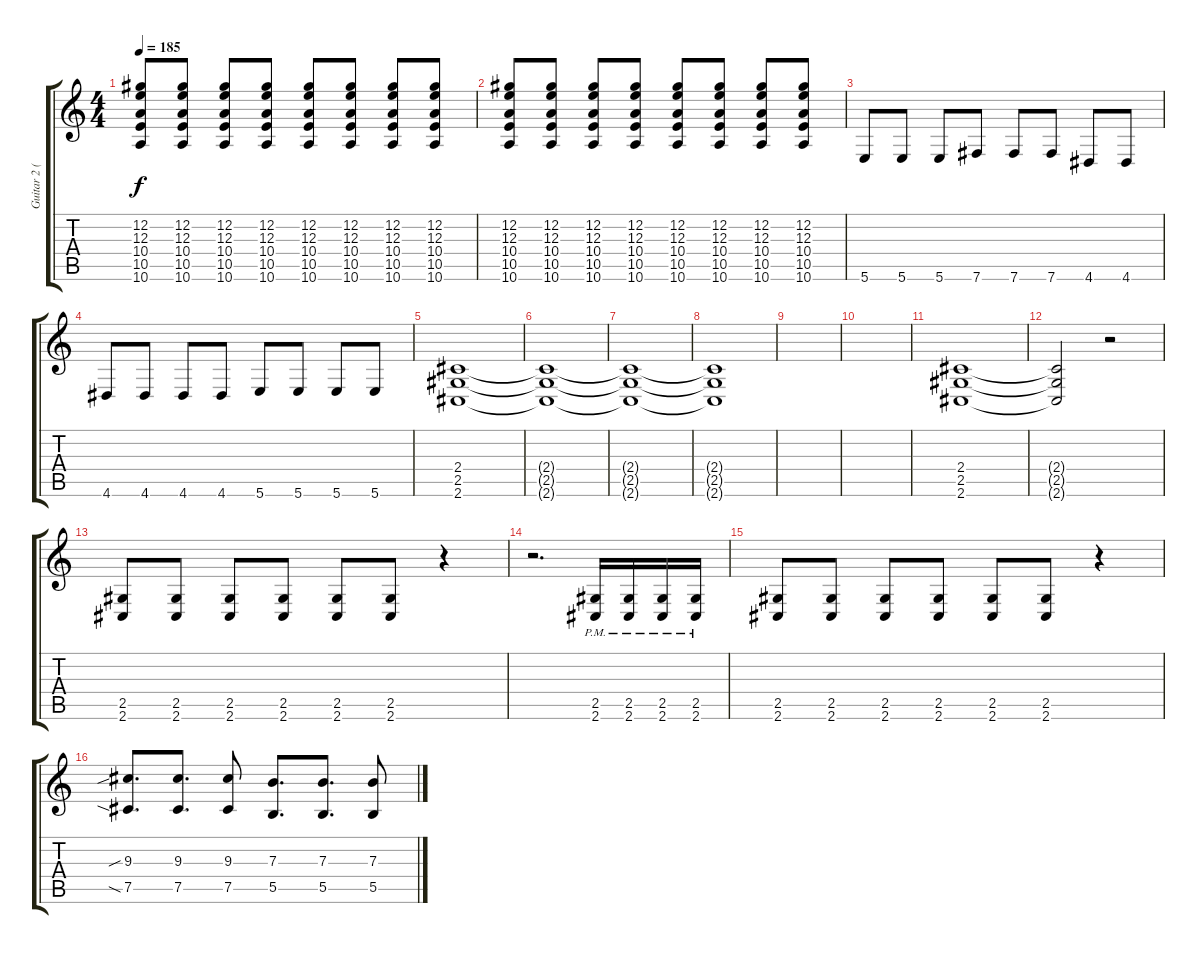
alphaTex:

\track ("Guitar 2 (Mike)" "Guitar 2 (") {instrument distortionguitar}
\staff {score tabs}
\tuning (Db4 Ab3 E3 B2 Gb2 B1) {hide}
\ts (4 4)
\tempo 185
\clef g2
\ks c
(12.2 12.3 10.4 10.5 10.6).8{dy f} (12.2 12.3 10.4 10.5 10.6).8 (12.2 12.3 10.4 10.5 10.6).8 (12.2 12.3 10.4 10.5 10.6).8 (12.2 12.3 10.4 10.5 10.6).8 (12.2 12.3 10.4 10.5 10.6).8 (12.2 12.3 10.4 10.5 10.6).8 (12.2 12.3 10.4 10.5 10.6).8 |
(12.2 12.3 10.4 10.5 10.6).8 (12.2 12.3 10.4 10.5 10.6).8 (12.2 12.3 10.4 10.5 10.6).8 (12.2 12.3 10.4 10.5 10.6).8 (12.2 12.3 10.4 10.5 10.6).8 (12.2 12.3 10.4 10.5 10.6).8 (12.2 12.3 10.4 10.5 10.6).8 (12.2 12.3 10.4 10.5 10.6).8 |
5.6.8 5.6.8 5.6.8 7.6.8 7.6.8 7.6.8 4.6.8 4.6.8 |
4.6.8 4.6.8 4.6.8 4.6.8 5.6.8 5.6.8 5.6.8 5.6.8 |
(2.4 2.5 2.6).1{volume 0} |
(2.4{t} 2.5{t} 2.6{t}).1 |
(2.4{t} 2.5{t} 2.6{t}).1 |
(2.4{t} 2.5{t} 2.6{t}).1 |
|
|
(2.4 2.5 2.6).1{volume 13} |
(2.4{t} 2.5{t} 2.6{t}).2 r.2 |
(2.5 2.6).8{instrument distortionguitar} (2.5 2.6).8 (2.5 2.6).8 (2.5 2.6).8 (2.5 2.6).8 (2.5 2.6).8 r.4 |
r.2{d} (2.5{pm} 2.6{pm}).16 (2.5{pm} 2.6{pm}).16 (2.5{pm} 2.6{pm}).16 (2.5{pm} 2.6{pm}).16 |
(2.5 2.6).8 (2.5 2.6).8 (2.5 2.6).8 (2.5 2.6).8 (2.5 2.6).8 (2.5 2.6).8 r.4 |
(9.3{sib} 7.5{sia}).8{d} (9.3 7.5).8{d} (9.3 7.5).8 (7.3 5.5).8{d} (7.3 5.5).8{d} (7.3 5.5).8
